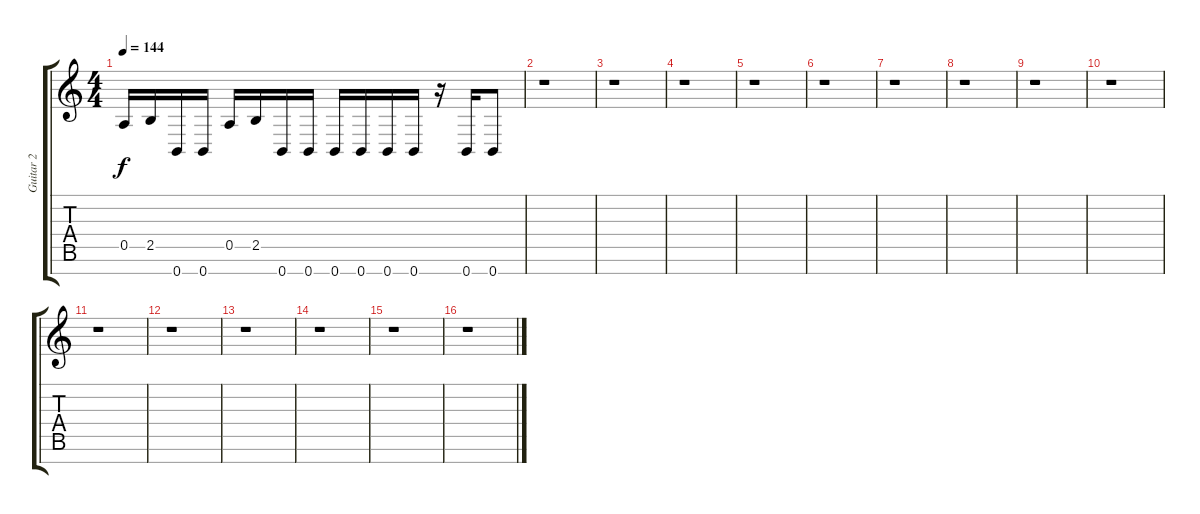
\track ("Guitar 2" "Guitar 2") {instrument distortionguitar}
\staff {score tabs}
\tuning (E4 B3 G3 D3 A2 E2 B1) {hide}
\ts (4 4)
\tempo 144
\clef g2
\ks c
0.5.16{dy f} 2.5.16 0.7.16 0.7.16 0.5.16 2.5.16 0.7.16 0.7.16 0.7.16 0.7.16 0.7.16 0.7.16 r.16 0.7.16 0.7.8 |
r.1 |
r.1 |
r.1 |
r.1 |
r.1 |
r.1 |
r.1 |
r.1 |
r.1 |
r.1 |
r.1 |
r.1 |
r.1 |
r.1 |
r.1
